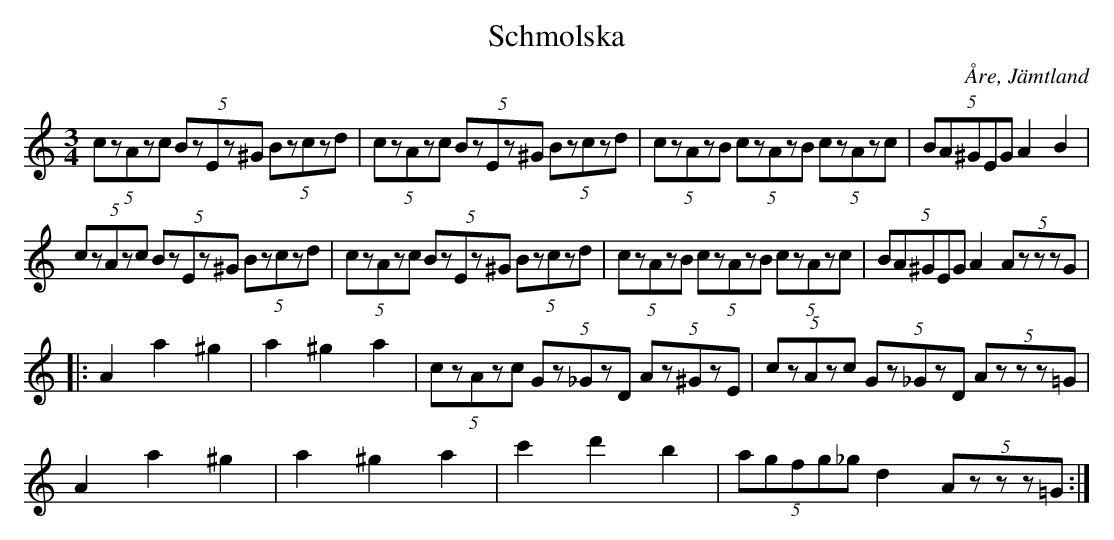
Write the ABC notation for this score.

X:1
T:Schmolska
O:Åre, Jämtland
M:3/4
L:1/8
K:Am
(5:2 czAzc (5:2BzEz^G (5:2Bzczd| (5:2 czAzc (5:2BzEz^G (5:2Bzczd|(5:2czAzB (5:2czAzB (5:2czAzc| (5:2BA^GEG  A2 B2|
 (5:2 czAzc (5:2BzEz^G (5:2Bzczd| (5:2 czAzc (5:2BzEz^G (5:2Bzczd|(5:2czAzB (5:2czAzB (5:2czAzc| (5:2BA^GEG  A2 (5:2 AzzzG|
|:A2 a2 ^g2|a2 ^g2 a2| (5:2 czAzc (5:2Gz_GzD (5:2Az^GzE | (5:2 czAzc (5:2Gz_GzD (5:2 Azzz=G|
A2 a2 ^g2|a2 ^g2 a2| c'2 d'2 b2  | (5:2 agfg_g d2 (5:2 Azzz=G :|
